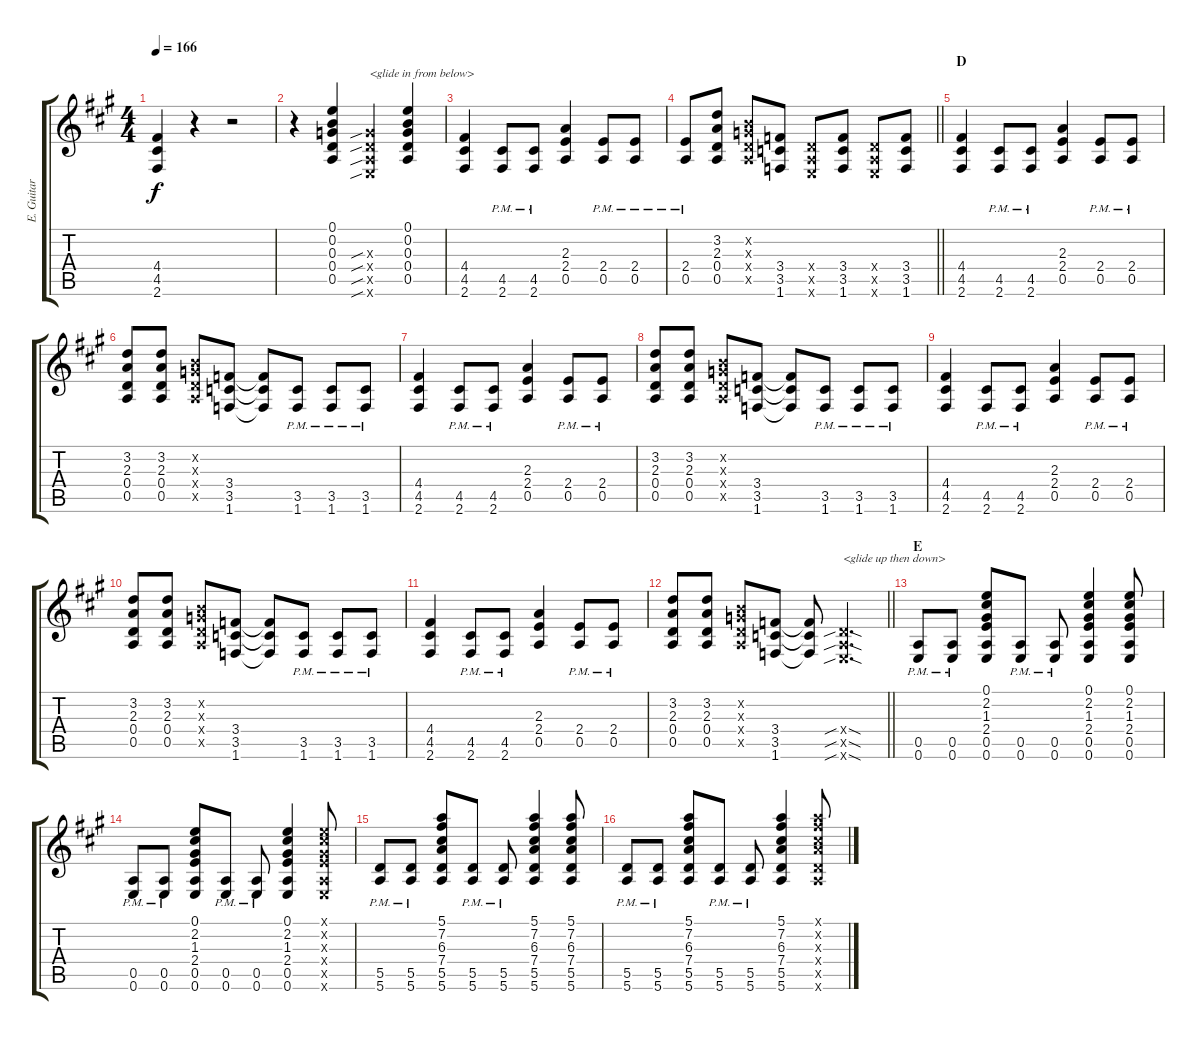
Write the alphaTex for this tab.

\track ("E. Guitar III" "E. Guitar ") {instrument overdrivenguitar}
\staff {score tabs}
\tuning (E4 B3 G3 D3 A2 E2) {hide}
\ts (4 4)
\tempo 166
\clef g2
\ks a
(4.4 4.5 2.6).4{dy f} r.4 r.2 |
r.4 (0.1 0.2 0.3 0.4 0.5).4 (0.3{sib x} 0.4{sib x} 0.5{sib x} 0.6{sib x}).4{txt "<glide in from below>"} (0.1 0.2 0.3 0.4 0.5).4 |
(4.4 4.5 2.6).4 (4.5{pm} 2.6{pm}).8 (4.5{pm} 2.6{pm}).8 (2.3 2.4 0.5).4 (2.4{pm} 0.5{pm}).8 (2.4{pm} 0.5{pm}).8 |
\barLineRight lightlight
(2.4{pm} 0.5{pm}).8 (3.2 2.3 0.4 0.5).8 (0.2{x} 0.3{x} 0.4{x} 0.5{x}).8 (3.4 3.5 1.6).8 (0.4{x} 0.5{x} 0.6{x}).8 (3.4 3.5 1.6).8 (0.4{x} 0.5{x} 0.6{x}).8 (3.4 3.5 1.6).8 |
\section ("" "D")
(4.4 4.5 2.6).4 (4.5{pm} 2.6{pm}).8 (4.5{pm} 2.6{pm}).8 (2.3 2.4 0.5).4 (2.4{pm} 0.5{pm}).8 (2.4{pm} 0.5{pm}).8 |
(3.2 2.3 0.4 0.5).8 (3.2 2.3 0.4 0.5).8 (0.2{x} 0.3{x} 0.4{x} 0.5{x}).8 (3.4 3.5 1.6).8 (3.4{t} 3.5{t} 1.6{t}).8 (3.5{pm} 1.6{pm}).8 (3.5{pm} 1.6{pm}).8 (3.5{pm} 1.6{pm}).8 |
(4.4 4.5 2.6).4 (4.5{pm} 2.6{pm}).8 (4.5{pm} 2.6{pm}).8 (2.3 2.4 0.5).4 (2.4{pm} 0.5{pm}).8 (2.4{pm} 0.5{pm}).8 |
(3.2 2.3 0.4 0.5).8 (3.2 2.3 0.4 0.5).8 (0.2{x} 0.3{x} 0.4{x} 0.5{x}).8 (3.4 3.5 1.6).8 (3.4{t} 3.5{t} 1.6{t}).8 (3.5{pm} 1.6{pm}).8 (3.5{pm} 1.6{pm}).8 (3.5{pm} 1.6{pm}).8 |
(4.4 4.5 2.6).4 (4.5{pm} 2.6{pm}).8 (4.5{pm} 2.6{pm}).8 (2.3 2.4 0.5).4 (2.4{pm} 0.5{pm}).8 (2.4{pm} 0.5{pm}).8 |
(3.2 2.3 0.4 0.5).8 (3.2 2.3 0.4 0.5).8 (0.2{x} 0.3{x} 0.4{x} 0.5{x}).8 (3.4 3.5 1.6).8 (3.4{t} 3.5{t} 1.6{t}).8 (3.5{pm} 1.6{pm}).8 (3.5{pm} 1.6{pm}).8 (3.5{pm} 1.6{pm}).8 |
(4.4 4.5 2.6).4 (4.5{pm} 2.6{pm}).8 (4.5{pm} 2.6{pm}).8 (2.3 2.4 0.5).4 (2.4{pm} 0.5{pm}).8 (2.4{pm} 0.5{pm}).8 |
\barLineRight lightlight
(3.2 2.3 0.4 0.5).8 (3.2 2.3 0.4 0.5).8 (0.2{x} 0.3{x} 0.4{x} 0.5{x}).8 (3.4 3.5 1.6).8 (3.4{t} 3.5{t} 1.6{t}).8 (0.4{sib sod x} 0.5{sib sod x} 0.6{sib sod x}).4{d txt "<glide up then down>"} |
\section ("" "E")
(0.5{pm} 0.6{pm}).8 (0.5{pm} 0.6{pm}).8 (0.1 2.2 1.3 2.4 0.5 0.6).8 (0.5{pm} 0.6{pm}).8 (0.5{pm} 0.6{pm}).8 (0.1 2.2 1.3 2.4 0.5 0.6).4 (0.1 2.2 1.3 2.4 0.5 0.6).8 |
(0.5{pm} 0.6{pm}).8 (0.5{pm} 0.6{pm}).8 (0.1 2.2 1.3 2.4 0.5 0.6).8 (0.5{pm} 0.6{pm}).8 (0.5{pm} 0.6{pm}).8 (0.1 2.2 1.3 2.4 0.5 0.6).4 (0.1{x} 2.2{x} 1.3{x} 2.4{x} 0.5{x} 0.6{x}).8 |
(5.5{pm} 5.6{pm}).8 (5.5{pm} 5.6{pm}).8 (5.1 7.2 6.3 7.4 5.5 5.6).8 (5.5{pm} 5.6{pm}).8 (5.5{pm} 5.6{pm}).8 (5.1 7.2 6.3 7.4 5.5 5.6).4 (5.1 7.2 6.3 7.4 5.5 5.6).8 |
(5.5{pm} 5.6{pm}).8 (5.5{pm} 5.6{pm}).8 (5.1 7.2 6.3 7.4 5.5 5.6).8 (5.5{pm} 5.6{pm}).8 (5.5{pm} 5.6{pm}).8 (5.1 7.2 6.3 7.4 5.5 5.6).4 (5.1{x} 7.2{x} 6.3{x} 7.4{x} 5.5{x} 5.6{x}).8
